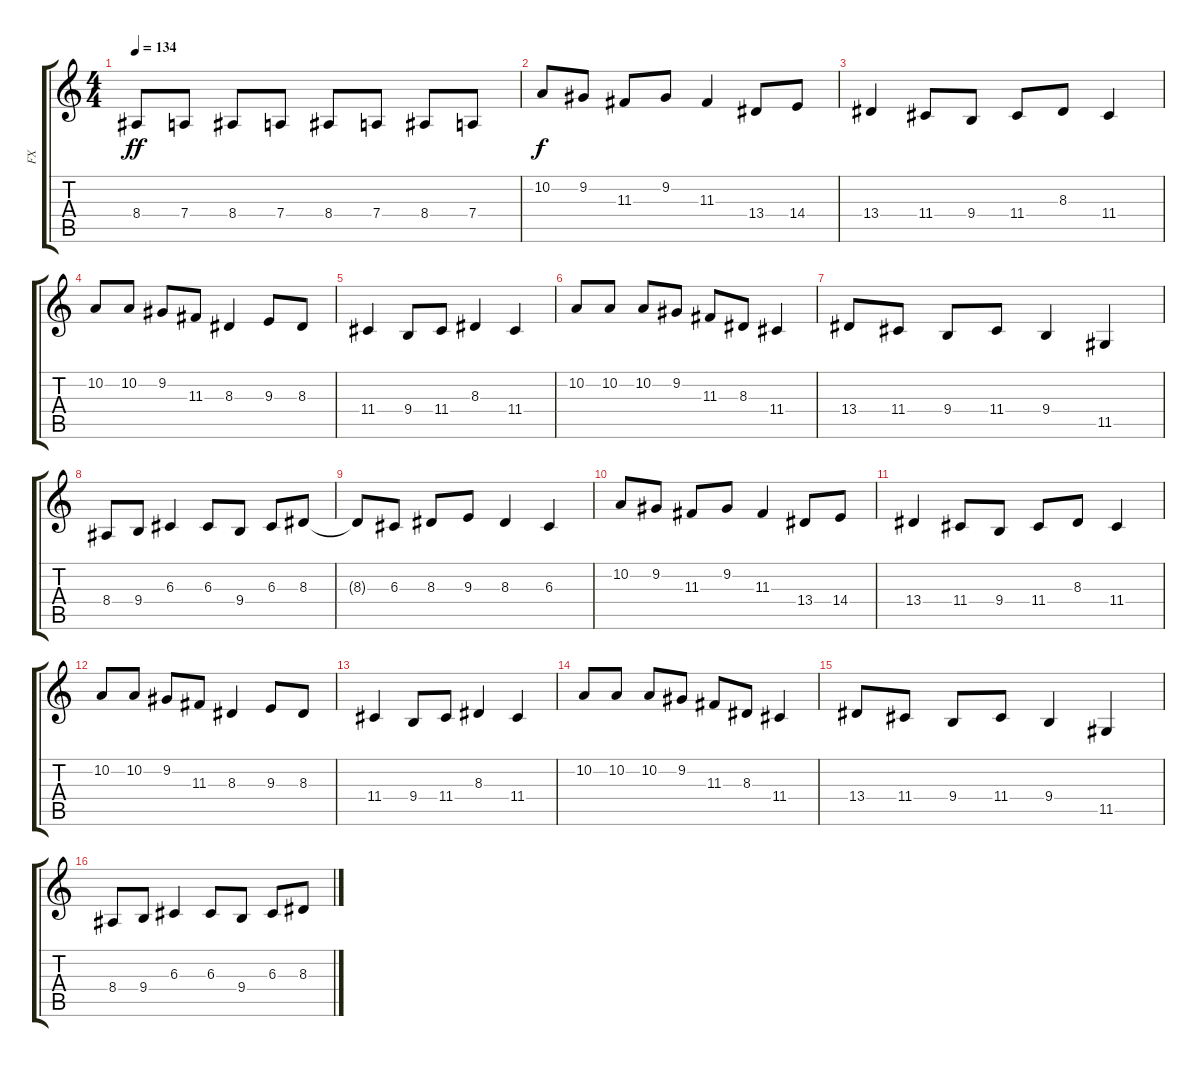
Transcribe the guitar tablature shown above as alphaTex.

\track ("FX" "FX") {instrument lead6voice}
\staff {score tabs}
\tuning (E4 B3 G3 D3 A2 E2) {hide}
\ts (4 4)
\tempo 134
\clef g2
\ks c
8.4.8{dy ff} 7.4.8 8.4.8 7.4.8 8.4.8 7.4.8 8.4.8 7.4.8 |
10.2.8{dy f volume 13} 9.2.8 11.3.8 9.2.8 11.3.4 13.4.8 14.4.8 |
13.4.4 11.4.8 9.4.8 11.4.8 8.3.8 11.4.4 |
10.2.8 10.2.8 9.2.8 11.3.8 8.3.4 9.3.8 8.3.8 |
11.4.4 9.4.8 11.4.8 8.3.4 11.4.4 |
10.2.8 10.2.8 10.2.8 9.2.8 11.3.8 8.3.8 11.4.4 |
13.4.8 11.4.8 9.4.8 11.4.8 9.4.4 11.5.4 |
8.4.8 9.4.8 6.3.4 6.3.8 9.4.8 6.3.8 8.3.8 |
8.3{t}.8 6.3.8 8.3.8 9.3.8 8.3.4 6.3.4 |
10.2.8 9.2.8 11.3.8 9.2.8 11.3.4 13.4.8 14.4.8 |
13.4.4 11.4.8 9.4.8 11.4.8 8.3.8 11.4.4 |
10.2.8 10.2.8 9.2.8 11.3.8 8.3.4 9.3.8 8.3.8 |
11.4.4 9.4.8 11.4.8 8.3.4 11.4.4 |
10.2.8 10.2.8 10.2.8 9.2.8 11.3.8 8.3.8 11.4.4 |
13.4.8 11.4.8 9.4.8 11.4.8 9.4.4 11.5.4 |
8.4.8 9.4.8 6.3.4 6.3.8 9.4.8 6.3.8 8.3.8
